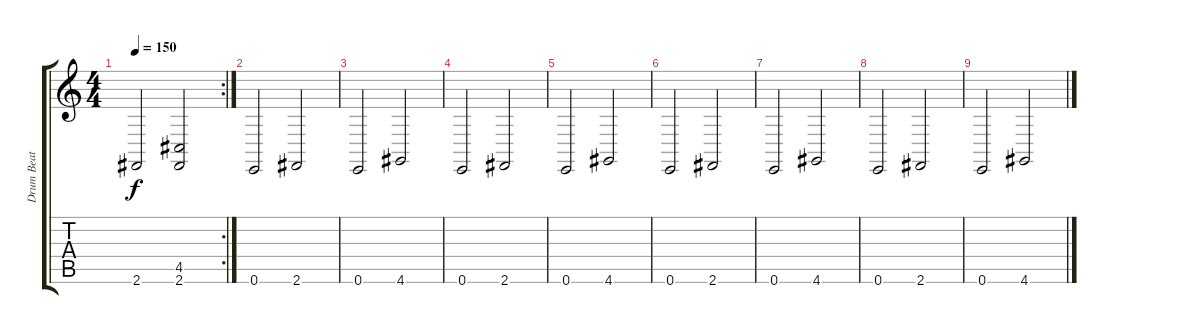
\track ("Drum Beat Right" "Drum Beat ") {instrument taikodrum}
\staff {score tabs}
\tuning (E4 B3 G3 D3 A2 E2) {hide}
\rc 2
\ts (4 4)
\tempo 150
\clef g2
\ks c
2.6.2{dy f} (4.5 2.6).2 |
0.6.2 2.6.2 |
0.6.2 4.6.2 |
0.6.2 2.6.2{volume 9} |
0.6.2 4.6.2 |
0.6.2 2.6.2 |
0.6.2 4.6.2 |
0.6.2 2.6.2 |
0.6.2{volume 3} 4.6.2
